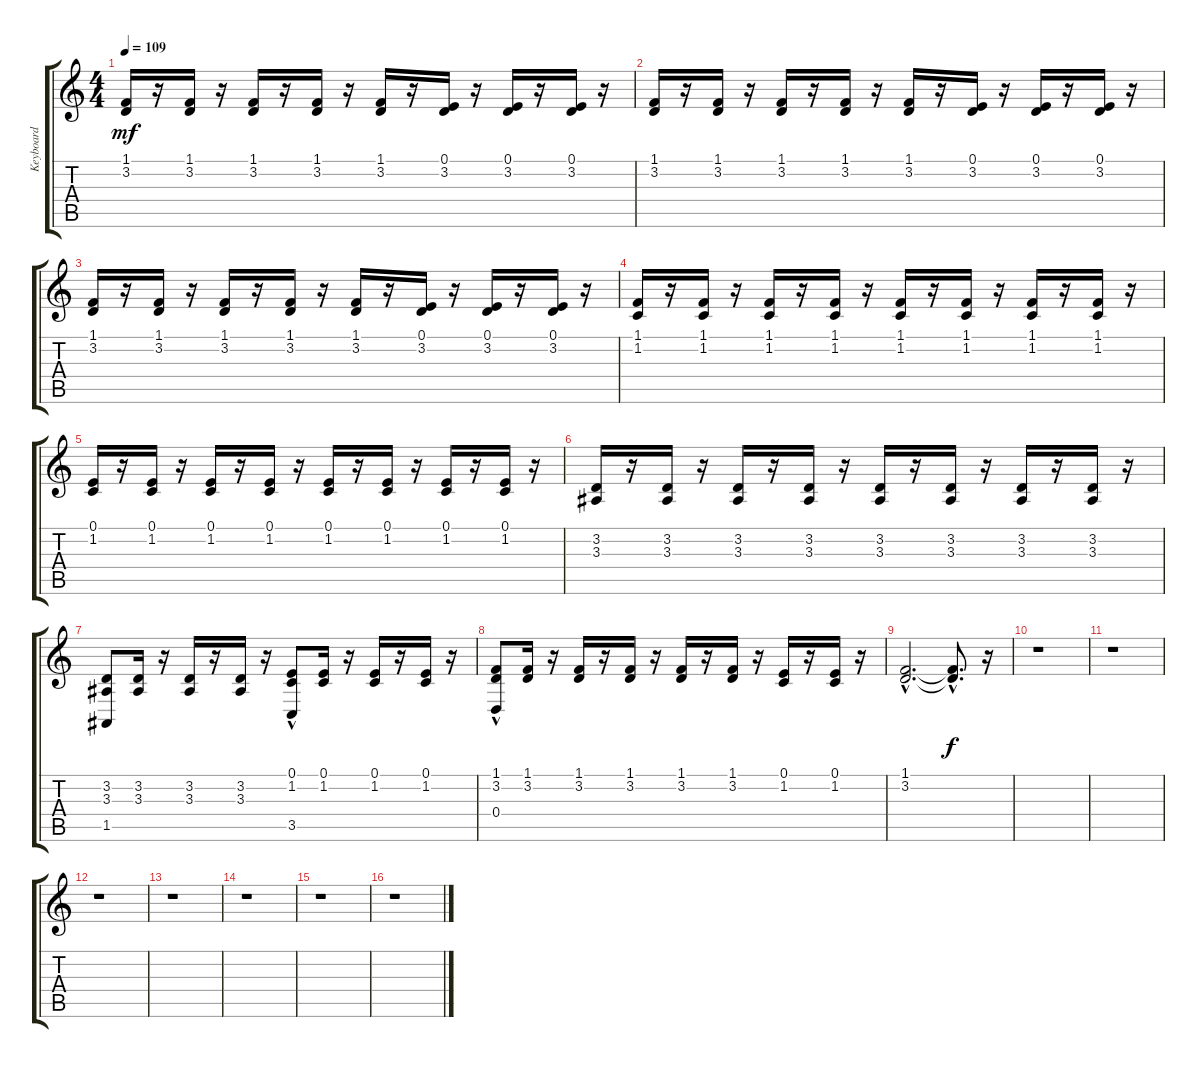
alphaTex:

\track ("Keyboard" "Keyboard") {instrument stringensemble1}
\staff {score tabs}
\tuning (E4 B3 G3 D3 A2 E2) {hide}
\ts (4 4)
\tempo 109
\clef g2
\ks c
(1.1 3.2).16{dy mf} r.16 (1.1 3.2).16 r.16 (1.1 3.2).16 r.16 (1.1 3.2).16 r.16 (1.1 3.2).16 r.16 (0.1 3.2).16 r.16 (0.1 3.2).16 r.16 (0.1 3.2).16 r.16 |
(1.1 3.2).16 r.16 (1.1 3.2).16 r.16 (1.1 3.2).16 r.16 (1.1 3.2).16 r.16 (1.1 3.2).16 r.16 (0.1 3.2).16 r.16 (0.1 3.2).16 r.16 (0.1 3.2).16 r.16 |
(1.1 3.2).16 r.16 (1.1 3.2).16 r.16 (1.1 3.2).16 r.16 (1.1 3.2).16 r.16 (1.1 3.2).16 r.16 (0.1 3.2).16 r.16 (0.1 3.2).16 r.16 (0.1 3.2).16 r.16 |
(1.1 1.2).16 r.16 (1.1 1.2).16 r.16 (1.1 1.2).16 r.16 (1.1 1.2).16 r.16 (1.1 1.2).16 r.16 (1.1 1.2).16 r.16 (1.1 1.2).16 r.16 (1.1 1.2).16 r.16 |
(0.1 1.2).16 r.16 (0.1 1.2).16 r.16 (0.1 1.2).16 r.16 (0.1 1.2).16 r.16 (0.1 1.2).16 r.16 (0.1 1.2).16 r.16 (0.1 1.2).16 r.16 (0.1 1.2).16 r.16 |
(3.2 3.3).16 r.16 (3.2 3.3).16 r.16 (3.2 3.3).16 r.16 (3.2 3.3).16 r.16 (3.2 3.3).16 r.16 (3.2 3.3).16 r.16 (3.2 3.3).16 r.16 (3.2 3.3).16 r.16 |
(3.2 3.3 1.5).8 (3.2 3.3).16 r.16 (3.2 3.3).16 r.16 (3.2 3.3).16 r.16 (0.1 1.2 3.5{hac}).8 (0.1 1.2).16 r.16 (0.1 1.2).16 r.16 (0.1 1.2).16 r.16 |
(1.1 3.2 0.4{hac}).8 (1.1 3.2).16 r.16 (1.1 3.2).16 r.16 (1.1 3.2).16 r.16 (1.1 3.2).16 r.16 (1.1 3.2).16 r.16 (0.1 1.2).16 r.16 (0.1 1.2).16 r.16 |
(1.1{hac} 3.2{hac}).2{d} (1.1{hac t} 3.2{hac t}).8{d dy f} r.16 |
r.1 |
r.1 |
r.1 |
r.1 |
r.1 |
r.1 |
r.1
